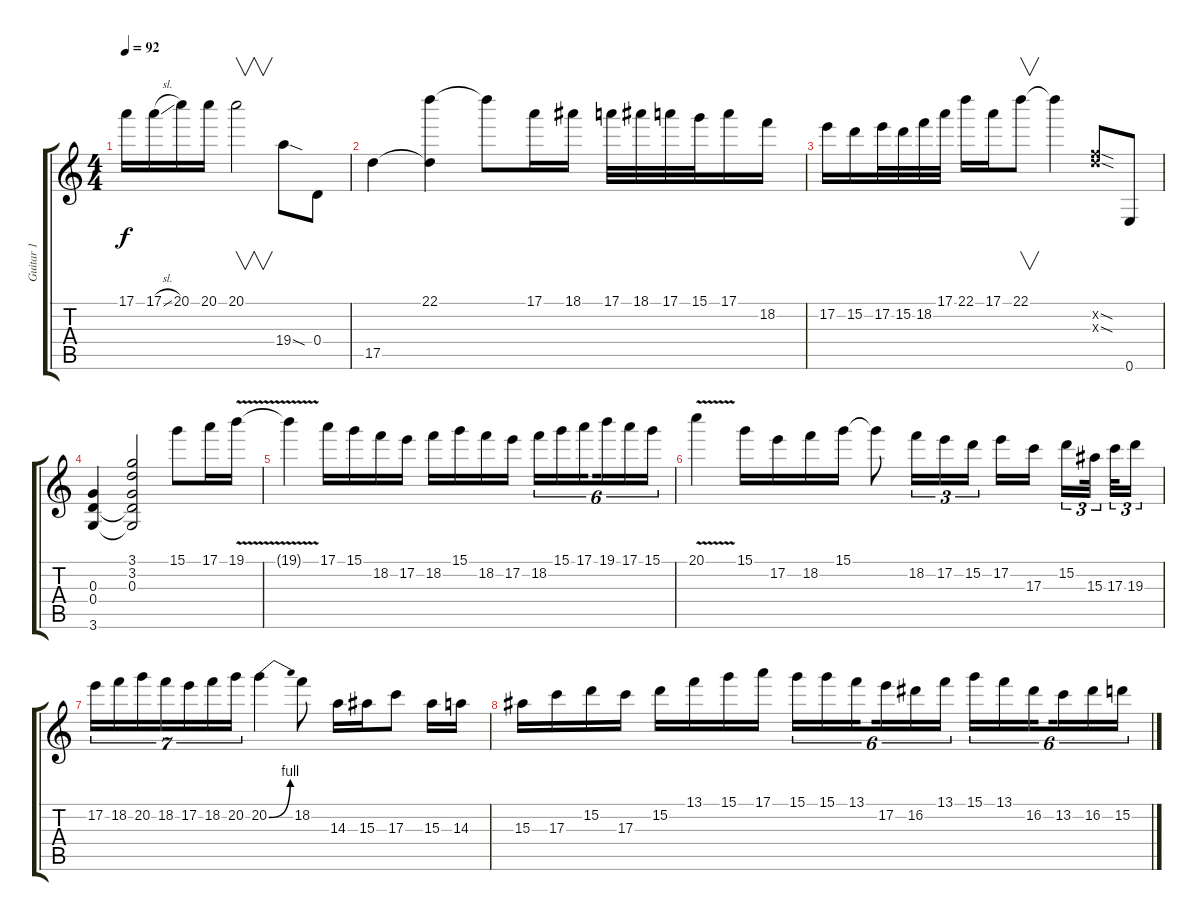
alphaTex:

\track ("Guitar 1" "Guitar 1") {instrument overdrivenguitar}
\staff {score tabs}
\tuning (E4 B3 G3 D3 A2 E2) {hide}
\ts (4 4)
\tempo 92
\clef g2
\ks c
17.1.16{dy f} 17.1{sl}.16 20.1.16 20.1.16 20.1.2{v} 19.4{sod}.8 0.4.8 |
17.5.4 (22.1 17.5{t}).4 22.1{t}.8 17.1.16 18.1.16 17.1.32 18.1.32 17.1.32 15.1.32 17.1.16 18.2.16 |
17.2.16 15.2.16 17.2.32 15.2.32 18.2.32 17.1.32 22.1.16 17.1.16 22.1.8{v} 22.1{t}.4 (6.2{sod x} 7.3{sod x}).8 0.6.8 |
(0.3 0.4 3.6).4 (3.1 3.2 0.3 0.4{t} 3.6{t}).2 15.1.8 17.1.16 19.1{v}.16 |
19.1{t}.4 17.1.16 15.1.16 18.2.16 17.2.16 18.2.16 15.1.16 18.2.16 17.2.16 18.2.16{tu (6 4)} 15.1.16{tu (6 4)} 17.1.16{tu (6 4) beam splitsecondary} 19.1.16{tu (6 4)} 17.1.16{tu (6 4)} 15.1.16{tu (6 4)} |
20.1{v}.4 15.1.16 17.2.16 18.2.16 15.1.16 15.1{t}.8 18.2.16{tu (3 2)} 17.2.16{tu (3 2)} 15.2.16{tu (3 2)} 17.2.16 17.3.16{beam splitsecondary} 15.2.16{tu (3 2)} 15.3.32{tu (3 2) beam splitsecondary} 17.3.32{tu (3 2)} 19.3.16{tu (3 2)} |
17.2.16{tu (7 4)} 18.2.16{tu (7 4)} 20.2.16{tu (7 4)} 18.2.16{tu (7 4)} 17.2.16{tu (7 4)} 18.2.16{tu (7 4)} 20.2.16{tu (7 4)} 20.2{be (bend 0 0 60 4)}.4 18.2.8 14.3.16 15.3.16 17.3.8 15.3.16 14.3.16 |
15.3.16 17.3.16 15.2.16 17.3.16 15.2.16 13.1.16 15.1.16 17.1.16 15.1.16{tu (6 4)} 15.1.16{tu (6 4)} 13.1.16{tu (6 4) beam splitsecondary} 17.2.16{tu (6 4)} 16.2.16{tu (6 4)} 13.1.16{tu (6 4)} 15.1.16{tu (6 4)} 13.1.16{tu (6 4)} 16.2.16{tu (6 4) beam splitsecondary} 13.2.16{tu (6 4)} 16.2.16{tu (6 4)} 15.2.16{tu (6 4)}
